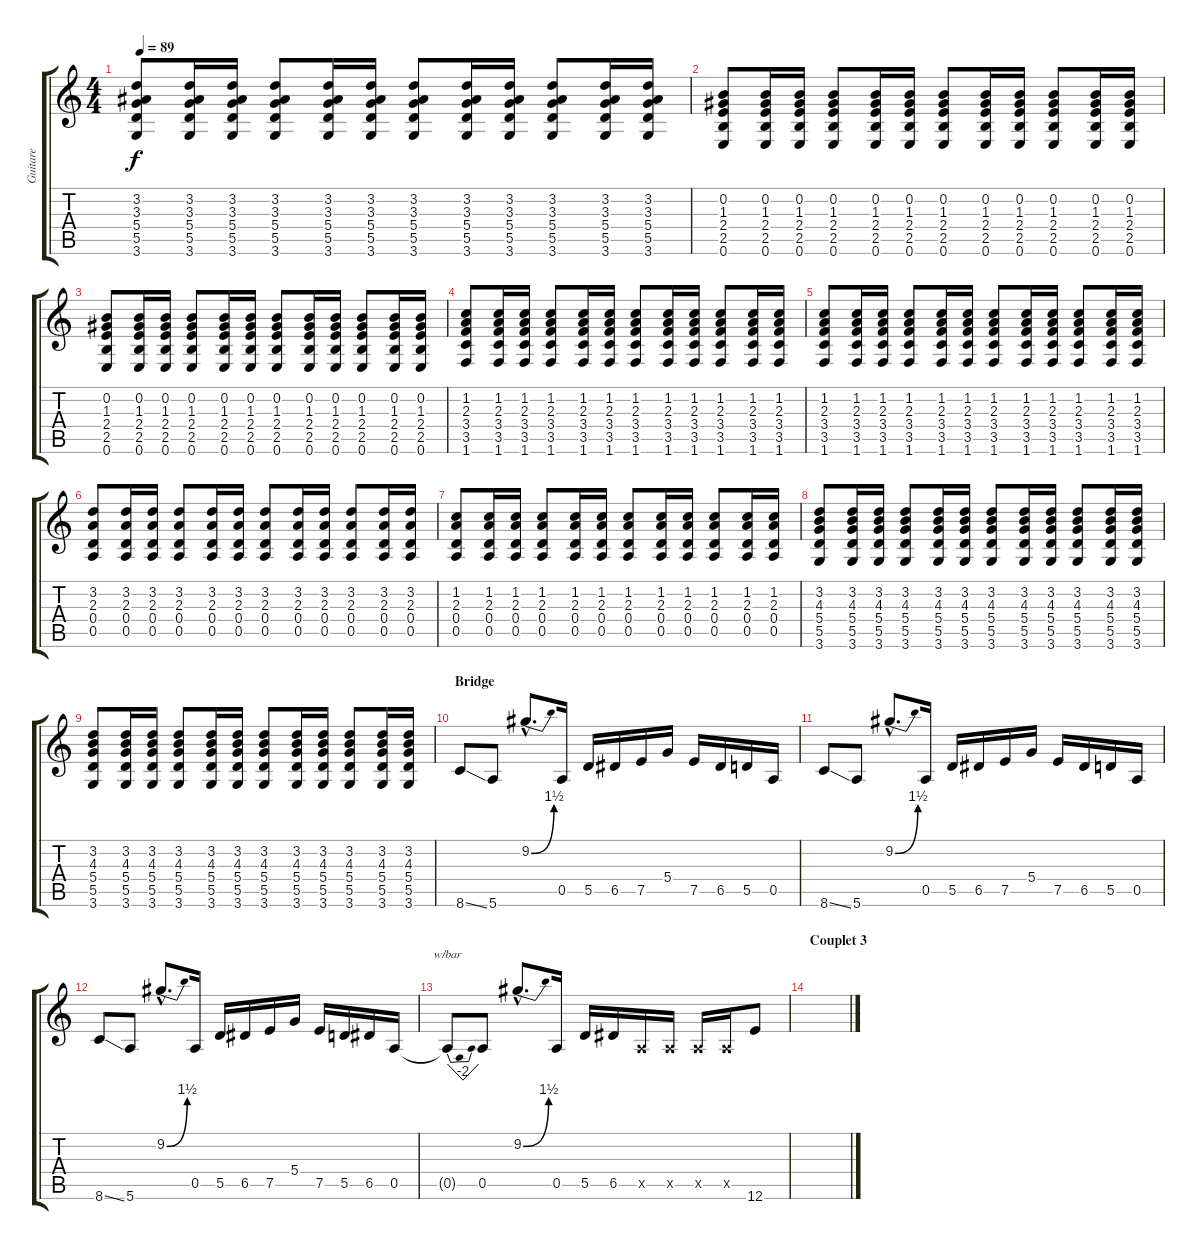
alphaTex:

\track ("Guitare" "Guitare") {instrument distortionguitar}
\staff {score tabs}
\tuning (E4 B3 G3 D3 A2 E2) {hide}
\ts (4 4)
\tempo 89
\clef g2
\ks c
(3.2 3.3 5.4 5.5 3.6).8{dy f} (3.2 3.3 5.4 5.5 3.6).16 (3.2 3.3 5.4 5.5 3.6).16 (3.2 3.3 5.4 5.5 3.6).8 (3.2 3.3 5.4 5.5 3.6).16 (3.2 3.3 5.4 5.5 3.6).16 (3.2 3.3 5.4 5.5 3.6).8 (3.2 3.3 5.4 5.5 3.6).16 (3.2 3.3 5.4 5.5 3.6).16 (3.2 3.3 5.4 5.5 3.6).8 (3.2 3.3 5.4 5.5 3.6).16 (3.2 3.3 5.4 5.5 3.6).16 |
(0.2 1.3 2.4 2.5 0.6).8 (0.2 1.3 2.4 2.5 0.6).16 (0.2 1.3 2.4 2.5 0.6).16 (0.2 1.3 2.4 2.5 0.6).8 (0.2 1.3 2.4 2.5 0.6).16 (0.2 1.3 2.4 2.5 0.6).16 (0.2 1.3 2.4 2.5 0.6).8 (0.2 1.3 2.4 2.5 0.6).16 (0.2 1.3 2.4 2.5 0.6).16 (0.2 1.3 2.4 2.5 0.6).8 (0.2 1.3 2.4 2.5 0.6).16 (0.2 1.3 2.4 2.5 0.6).16 |
(0.2 1.3 2.4 2.5 0.6).8 (0.2 1.3 2.4 2.5 0.6).16 (0.2 1.3 2.4 2.5 0.6).16 (0.2 1.3 2.4 2.5 0.6).8 (0.2 1.3 2.4 2.5 0.6).16 (0.2 1.3 2.4 2.5 0.6).16 (0.2 1.3 2.4 2.5 0.6).8 (0.2 1.3 2.4 2.5 0.6).16 (0.2 1.3 2.4 2.5 0.6).16 (0.2 1.3 2.4 2.5 0.6).8 (0.2 1.3 2.4 2.5 0.6).16 (0.2 1.3 2.4 2.5 0.6).16 |
(1.2 2.3 3.4 3.5 1.6).8 (1.2 2.3 3.4 3.5 1.6).16 (1.2 2.3 3.4 3.5 1.6).16 (1.2 2.3 3.4 3.5 1.6).8 (1.2 2.3 3.4 3.5 1.6).16 (1.2 2.3 3.4 3.5 1.6).16 (1.2 2.3 3.4 3.5 1.6).8 (1.2 2.3 3.4 3.5 1.6).16 (1.2 2.3 3.4 3.5 1.6).16 (1.2 2.3 3.4 3.5 1.6).8 (1.2 2.3 3.4 3.5 1.6).16 (1.2 2.3 3.4 3.5 1.6).16 |
(1.2 2.3 3.4 3.5 1.6).8 (1.2 2.3 3.4 3.5 1.6).16 (1.2 2.3 3.4 3.5 1.6).16 (1.2 2.3 3.4 3.5 1.6).8 (1.2 2.3 3.4 3.5 1.6).16 (1.2 2.3 3.4 3.5 1.6).16 (1.2 2.3 3.4 3.5 1.6).8 (1.2 2.3 3.4 3.5 1.6).16 (1.2 2.3 3.4 3.5 1.6).16 (1.2 2.3 3.4 3.5 1.6).8 (1.2 2.3 3.4 3.5 1.6).16 (1.2 2.3 3.4 3.5 1.6).16 |
(3.2 2.3 0.4 0.5).8 (3.2 2.3 0.4 0.5).16 (3.2 2.3 0.4 0.5).16 (3.2 2.3 0.4 0.5).8 (3.2 2.3 0.4 0.5).16 (3.2 2.3 0.4 0.5).16 (3.2 2.3 0.4 0.5).8 (3.2 2.3 0.4 0.5).16 (3.2 2.3 0.4 0.5).16 (3.2 2.3 0.4 0.5).8 (3.2 2.3 0.4 0.5).16 (3.2 2.3 0.4 0.5).16 |
(1.2 2.3 0.4 0.5).8 (1.2 2.3 0.4 0.5).16 (1.2 2.3 0.4 0.5).16 (1.2 2.3 0.4 0.5).8 (1.2 2.3 0.4 0.5).16 (1.2 2.3 0.4 0.5).16 (1.2 2.3 0.4 0.5).8 (1.2 2.3 0.4 0.5).16 (1.2 2.3 0.4 0.5).16 (1.2 2.3 0.4 0.5).8 (1.2 2.3 0.4 0.5).16 (1.2 2.3 0.4 0.5).16 |
(3.2 4.3 5.4 5.5 3.6).8 (3.2 4.3 5.4 5.5 3.6).16 (3.2 4.3 5.4 5.5 3.6).16 (3.2 4.3 5.4 5.5 3.6).8 (3.2 4.3 5.4 5.5 3.6).16 (3.2 4.3 5.4 5.5 3.6).16 (3.2 4.3 5.4 5.5 3.6).8 (3.2 4.3 5.4 5.5 3.6).16 (3.2 4.3 5.4 5.5 3.6).16 (3.2 4.3 5.4 5.5 3.6).8 (3.2 4.3 5.4 5.5 3.6).16 (3.2 4.3 5.4 5.5 3.6).16 |
(3.2 4.3 5.4 5.5 3.6).8 (3.2 4.3 5.4 5.5 3.6).16 (3.2 4.3 5.4 5.5 3.6).16 (3.2 4.3 5.4 5.5 3.6).8 (3.2 4.3 5.4 5.5 3.6).16 (3.2 4.3 5.4 5.5 3.6).16 (3.2 4.3 5.4 5.5 3.6).8 (3.2 4.3 5.4 5.5 3.6).16 (3.2 4.3 5.4 5.5 3.6).16 (3.2 4.3 5.4 5.5 3.6).8 (3.2 4.3 5.4 5.5 3.6).16 (3.2 4.3 5.4 5.5 3.6).16 |
\section ("" "Bridge")
8.6{ss}.8 5.6.8 9.2{be (bend 0 0 60 6) hac}.8{d} 0.5.16 5.5.16 6.5.16 7.5.16 5.4.16 7.5.16 6.5.16 5.5.16 0.5.16 |
8.6{ss}.8 5.6.8 9.2{be (bend 0 0 60 6) hac}.8{d} 0.5.16 5.5.16 6.5.16 7.5.16 5.4.16 7.5.16 6.5.16 5.5.16 0.5.16 |
8.6{ss}.8 5.6.8 9.2{be (bend 0 0 60 6) hac}.8{d} 0.5.16 5.5.16 6.5.16 7.5.16 5.4.16 7.5.16 5.5.16 6.5.16 0.5.16 |
0.5{t}.8{tbe (dip default 0 0 30 -8 60 0)} 0.5.8 9.2{be (bend 0 0 60 6) hac}.8{d} 0.5.16 5.5.16 6.5.16 0.5{x}.16 0.5{x}.16 0.5{x}.16 0.5{x}.16 12.6.8 |
\section ("" "Couplet 3")
